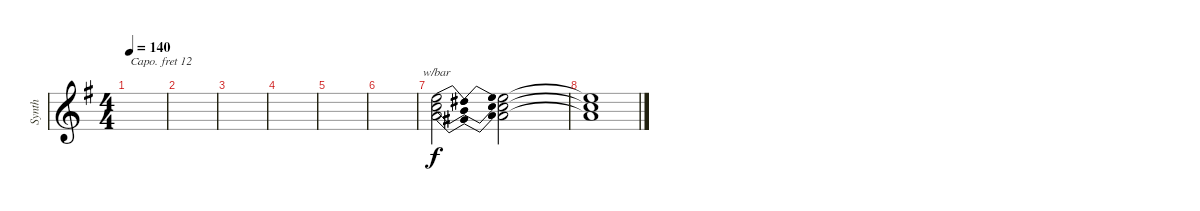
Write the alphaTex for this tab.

\track ("Synth" "Synth") {instrument synthstrings1}
\staff {score}
\capo 12
\tuning (E4 B3 G3 D3 A2 E2) {hide}
\ts (4 4)
\tempo 140
\clef g2
\ks g
|
|
|
|
|
|
(5.2 5.3 7.4).2{tbe (dip default 0 0 30 -2 60 0)} (5.2 5.3 7.4).2 |
(5.2{t} 5.3{t} 7.4{t}).1
